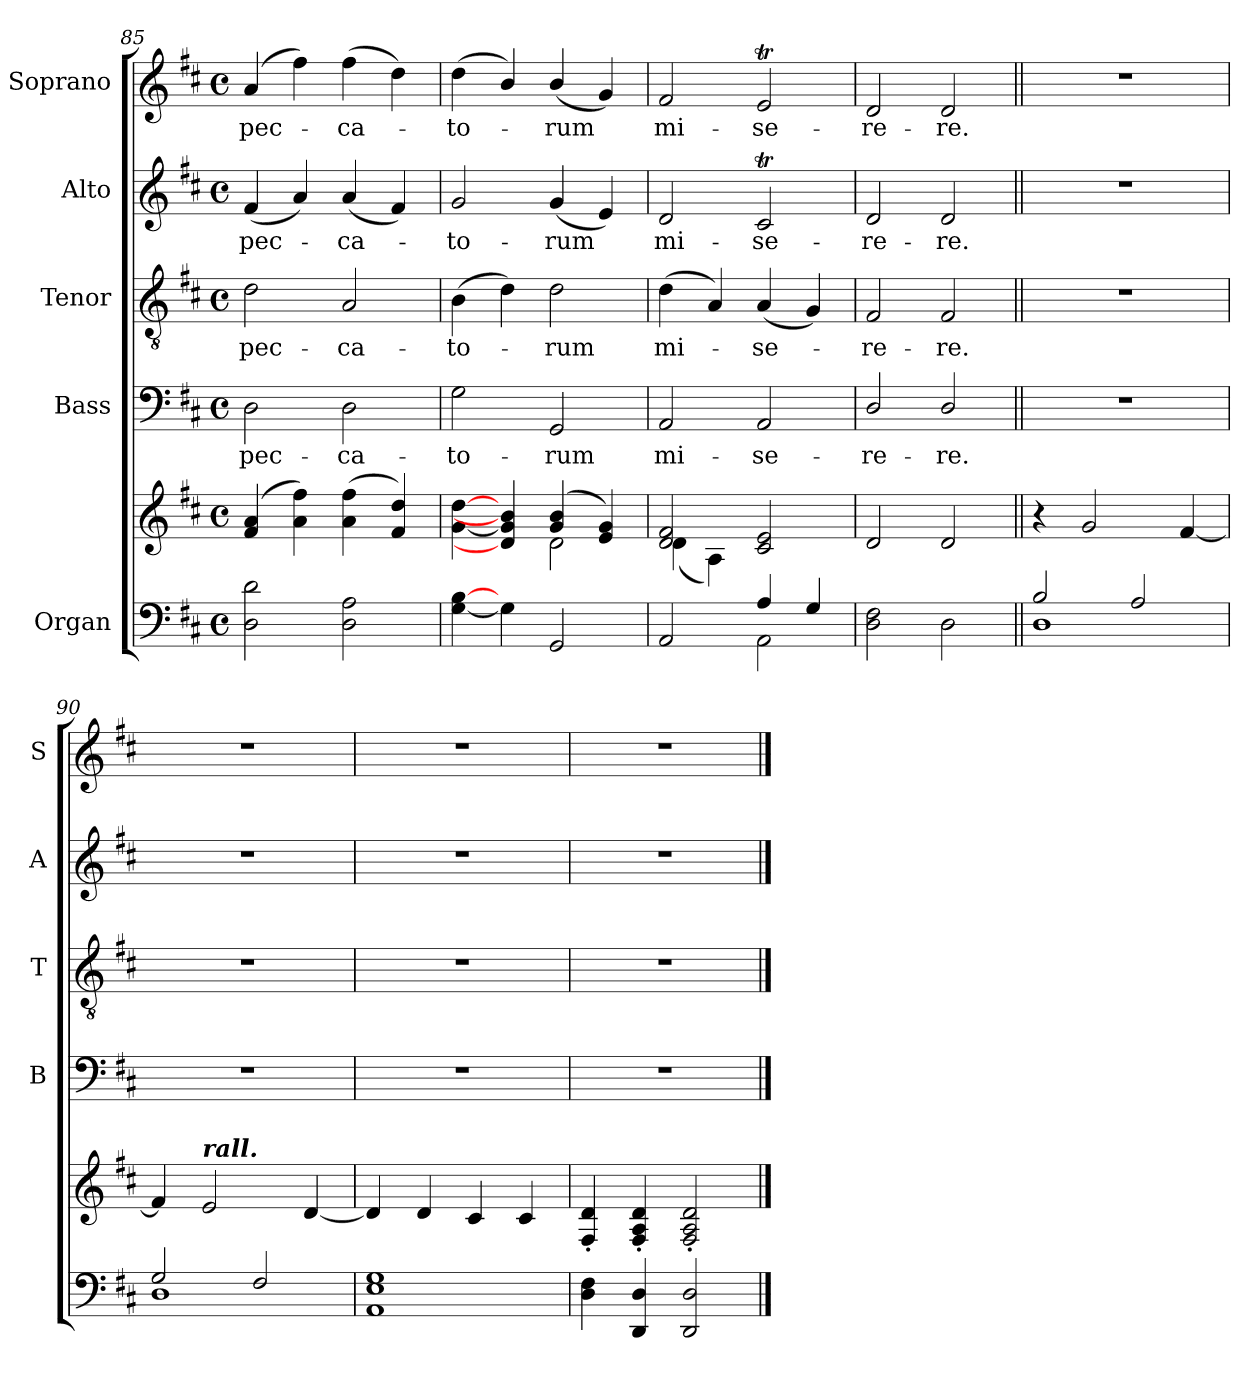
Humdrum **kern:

**kern	**kern	**kern	**text	**kern	**text	**kern	**text	**kern	**text
*part5	*part5	*part4	*part4	*part3	*part3	*part2	*part2	*part1	*part1
*staff6	*staff5	*staff4	*staff4	*staff3	*staff3	*staff2	*staff2	*staff1	*staff1
*I"Organ	*	*I"Bass	*	*I"Tenor	*	*I"Alto	*	*I"Soprano	*
*	*	*I'B	*	*I'T	*	*I'A	*	*I'S	*
!!LO:LB:g=z
*clefF4	*clefG2	*clefF4	*	*clefGv2	*	*clefG2	*	*clefG2	*
*k[f#c#]	*k[f#c#]	*k[f#c#]	*	*k[f#c#]	*	*k[f#c#]	*	*k[f#c#]	*
*D:	*D:	*D:	*	*D:	*	*D:	*	*D:	*
*M4/4	*M4/4	*M4/4	*	*M4/4	*	*M4/4	*	*M4/4	*
*met(c)	*met(c)	*met(c)	*	*met(c)	*	*met(c)	*	*met(c)	*
=85	=85	=85	=85	=85	=85	=85	=85	=85	=85
*^	*	*	*	*	*	*	*	*	*
!	!	!	!	!LO:LY:b	!	!LO:LY:b	!	!LO:LY:b	!	!LO:LY:b
1ryy	2D 2d	(>4f# 4a	2D	pec-	2d	pec-	(<4f#	pec-	(4a	pec-
.	.	4a 4ff#)	.	.	.	.	4a)	.	4ff#)	.
!	!	!	!	!LO:LY:b	!	!LO:LY:b	!	!LO:LY:b	!	!LO:LY:b
.	2D 2A	(<4a 4ff#	2D	-ca-	2A	-ca-	(<4a	ca-	(>4ff#	ca-
.	.	4f# 4dd)	.	.	.	.	4f#)	.	4dd)	.
=86	=86	=86	=86	=86	=86	=86	=86	=86	=86	=86
*	*	*^	*	*	*	*	*	*	*	*
!	!	!	!	!	!LO:LY:b	!	!LO:LY:b	!	!LO:LY:b	!	!LO:LY:b
2ryy	[4G [4B	[4g [4dd	2ryy	2G	-to-	(>4B	-to-	2g	to-	(<4dd	to-
.	4G]	4d] 4g] 4b]	.	.	.	4d)	.	.	.	4b/)	.
!	!	!	!	!	!LO:LY:b	!	!LO:LY:b	!	!LO:LY:b	!	!LO:LY:b
2ryy	2GG/	(>4g 4b	2d\	2GG	-rum	2d	rum	(<4g/	-rum	(<4b/	rum
.	.	4e 4g)	.	.	.	.	.	4e)	.	4g)	.
=87	=87	=87	=87	=87	=87	=87	=87	=87	=87	=87	=87
!	!	!	!	!	!LO:LY:b	!	!LO:LY:b	!	!LO:LY:b	!	!LO:LY:b
2ryy	2AA	2d 2f#	(<4d\	2AA	mi-	(<4d	mi-	2d	mi-	2f#	mi-
.	.	.	4A\)	.	.	4A)	.	.	.	.	.
!	!	!	!	!	!LO:LY:b	!	!LO:LY:b	!	!LO:LY:b	!	!LO:LY:b
4A/	2AA\	2c# 2e	2ryy	2AA	-se-	(<4A	se-	2c#t	-se-	2eT	-se-
4G/	.	.	.	.	.	4G)	.	.	.	.	.
*	*	*v	*v	*	*	*	*	*	*	*	*
=88	=88	=88	=88	=88	=88	=88	=88	=88	=88	=88
!	!	!	!	!LO:LY:b	!	!LO:LY:b	!	!LO:LY:b	!	!LO:LY:b
1ryy	2D 2F#	2d	2D/	-re-	2F#	re-	2d	-re-	2d	-re-
!	!	!	!	!LO:LY:b	!	!LO:LY:b	!	!LO:LY:b	!	!LO:LY:b
.	2D	2d	2D/	-re.	2F#	-re.	2d	-re.	2d	-re.
=89||	=89||	=89||	=89||	=89||	=89||	=89||	=89||	=89||	=89||	=89||
2B/	1D	4r	1r	.	1r	.	1r	.	1r	.
.	.	2g	.	.	.	.	.	.	.	.
2A/	.	.	.	.	.	.	.	.	.	.
.	.	[4f#	.	.	.	.	.	.	.	.
=90	=90	=90	=90	=90	=90	=90	=90	=90	=90	=90
2G/	1D	4f#]	1r	.	1r	.	1r	.	1r	.
!	!	!LO:TX:a:Bi:t=rall.	!	!	!	!	!	!	!	!
.	.	2e	.	.	.	.	.	.	.	.
2F#/	.	.	.	.	.	.	.	.	.	.
.	.	[4d	.	.	.	.	.	.	.	.
=91	=91	=91	=91	=91	=91	=91	=91	=91	=91	=91
1ryy	1AA 1E 1G	4d]	1r	.	1r	.	1r	.	1r	.
.	.	4d	.	.	.	.	.	.	.	.
.	.	4c#	.	.	.	.	.	.	.	.
.	.	4c#	.	.	.	.	.	.	.	.
=92	=92	=92	=92	=92	=92	=92	=92	=92	=92	=92
1ryy	4D 4F#	4F#' 4d'	1r	.	1r	.	1r	.	1r	.
.	4DD/ 4D/	4F#' 4A' 4d'	.	.	.	.	.	.	.	.
.	2DD/ 2D/	2F#' 2A' 2d'	.	.	.	.	.	.	.	.
*v	*v	*	*	*	*	*	*	*	*	*
==	==	==	==	==	==	==	==	==	==
*-	*-	*-	*-	*-	*-	*-	*-	*-	*-
